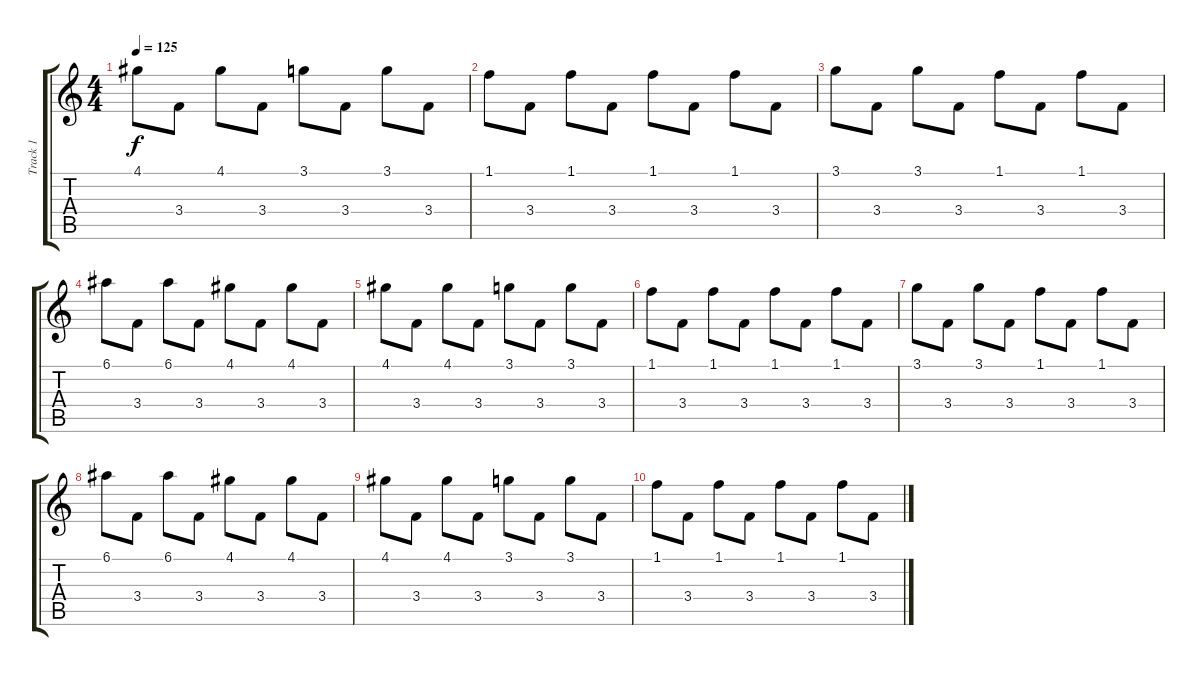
\track ("Track 1" "Track 1") {instrument electricguitarclean}
\staff {score tabs}
\tuning (E4 B3 G3 D3 A2 D2) {hide}
\ts (4 4)
\tempo 125
\clef g2
\ks c
4.1.8{dy f} 3.4.8 4.1.8 3.4.8 3.1.8 3.4.8 3.1.8 3.4.8 |
1.1.8 3.4.8 1.1.8 3.4.8 1.1.8 3.4.8 1.1.8 3.4.8 |
3.1.8 3.4.8 3.1.8 3.4.8 1.1.8 3.4.8 1.1.8 3.4.8 |
6.1.8 3.4.8 6.1.8 3.4.8 4.1.8 3.4.8 4.1.8 3.4.8 |
4.1.8 3.4.8 4.1.8 3.4.8 3.1.8 3.4.8 3.1.8 3.4.8 |
1.1.8 3.4.8 1.1.8 3.4.8 1.1.8 3.4.8 1.1.8 3.4.8 |
3.1.8{volume 0} 3.4.8 3.1.8 3.4.8 1.1.8 3.4.8 1.1.8 3.4.8 |
6.1.8 3.4.8 6.1.8 3.4.8 4.1.8 3.4.8 4.1.8 3.4.8 |
4.1.8 3.4.8 4.1.8 3.4.8 3.1.8 3.4.8 3.1.8 3.4.8 |
1.1.8 3.4.8 1.1.8 3.4.8 1.1.8 3.4.8 1.1.8 3.4.8
